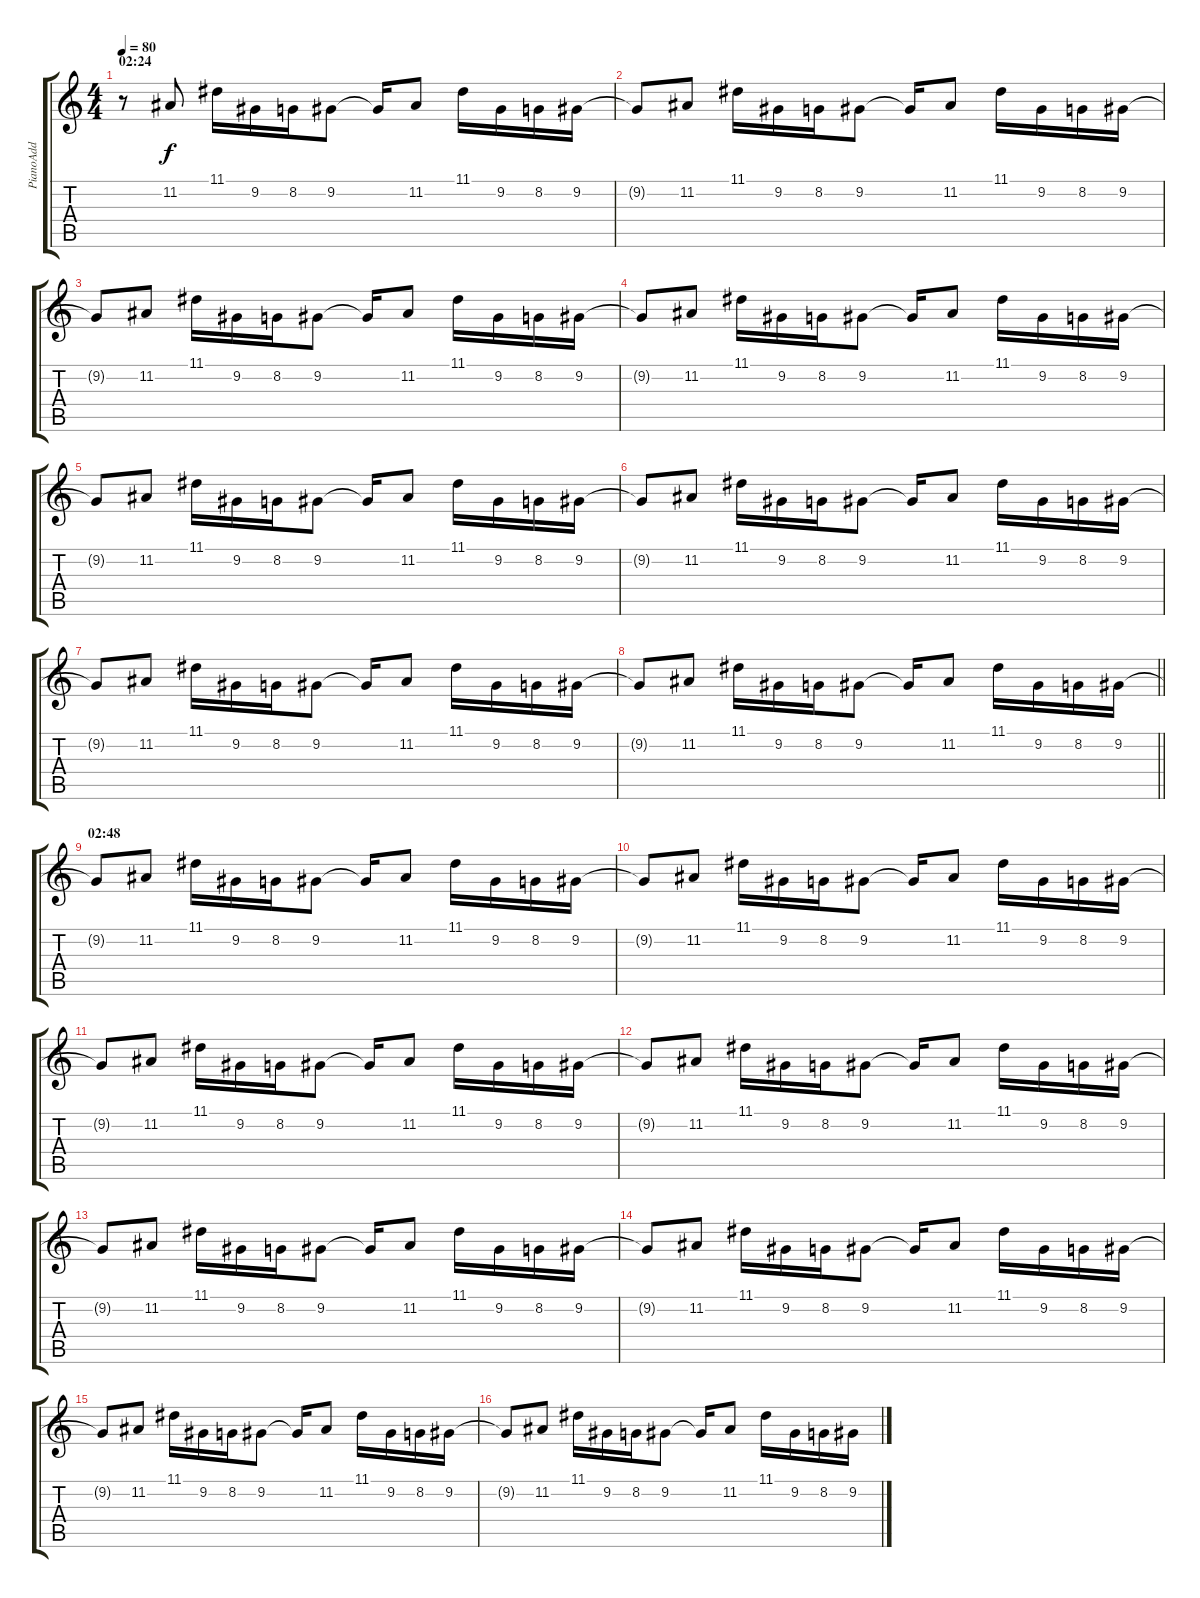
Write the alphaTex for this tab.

\track ("PianoAdd" "PianoAdd") {instrument acousticgrandpiano}
\staff {score tabs}
\tuning (E4 B3 G3 D3 A2 E2) {hide}
\ts (4 4)
\section ("" "02:24")
\tempo 80
\clef g2
\ks c
r.8{dy f volume 10 instrument electricpiano2} 11.2.8 11.1.16 9.2.16 8.2.16 9.2.8 9.2{t}.16 11.2.8 11.1.16 9.2.16 8.2.16 9.2.16 |
9.2{t}.8 11.2.8 11.1.16 9.2.16 8.2.16 9.2.8 9.2{t}.16 11.2.8 11.1.16 9.2.16 8.2.16 9.2.16 |
9.2{t}.8 11.2.8 11.1.16 9.2.16 8.2.16 9.2.8 9.2{t}.16 11.2.8 11.1.16 9.2.16 8.2.16 9.2.16 |
9.2{t}.8 11.2.8 11.1.16 9.2.16 8.2.16 9.2.8 9.2{t}.16 11.2.8 11.1.16 9.2.16 8.2.16 9.2.16 |
9.2{t}.8 11.2.8 11.1.16 9.2.16 8.2.16 9.2.8 9.2{t}.16 11.2.8 11.1.16 9.2.16 8.2.16 9.2.16 |
9.2{t}.8 11.2.8 11.1.16 9.2.16 8.2.16 9.2.8 9.2{t}.16 11.2.8 11.1.16 9.2.16 8.2.16 9.2.16 |
9.2{t}.8 11.2.8 11.1.16 9.2.16 8.2.16 9.2.8 9.2{t}.16 11.2.8 11.1.16 9.2.16 8.2.16 9.2.16 |
\barLineRight lightlight
9.2{t}.8 11.2.8 11.1.16 9.2.16 8.2.16 9.2.8 9.2{t}.16 11.2.8 11.1.16 9.2.16 8.2.16 9.2.16 |
\section ("" "02:48")
9.2{t}.8 11.2.8 11.1.16 9.2.16 8.2.16 9.2.8 9.2{t}.16 11.2.8 11.1.16 9.2.16 8.2.16 9.2.16 |
9.2{t}.8 11.2.8 11.1.16 9.2.16 8.2.16 9.2.8 9.2{t}.16 11.2.8 11.1.16 9.2.16 8.2.16 9.2.16 |
9.2{t}.8 11.2.8 11.1.16 9.2.16 8.2.16 9.2.8 9.2{t}.16 11.2.8 11.1.16 9.2.16 8.2.16 9.2.16 |
9.2{t}.8 11.2.8 11.1.16 9.2.16 8.2.16 9.2.8 9.2{t}.16 11.2.8 11.1.16 9.2.16 8.2.16 9.2.16 |
9.2{t}.8 11.2.8 11.1.16 9.2.16 8.2.16 9.2.8 9.2{t}.16 11.2.8 11.1.16 9.2.16 8.2.16 9.2.16 |
9.2{t}.8 11.2.8 11.1.16 9.2.16 8.2.16 9.2.8 9.2{t}.16 11.2.8 11.1.16 9.2.16 8.2.16 9.2.16 |
9.2{t}.8 11.2.8 11.1.16 9.2.16 8.2.16 9.2.8 9.2{t}.16 11.2.8 11.1.16 9.2.16 8.2.16 9.2.16 |
9.2{t}.8 11.2.8 11.1.16 9.2.16 8.2.16 9.2.8 9.2{t}.16 11.2.8 11.1.16 9.2.16 8.2.16 9.2.16
